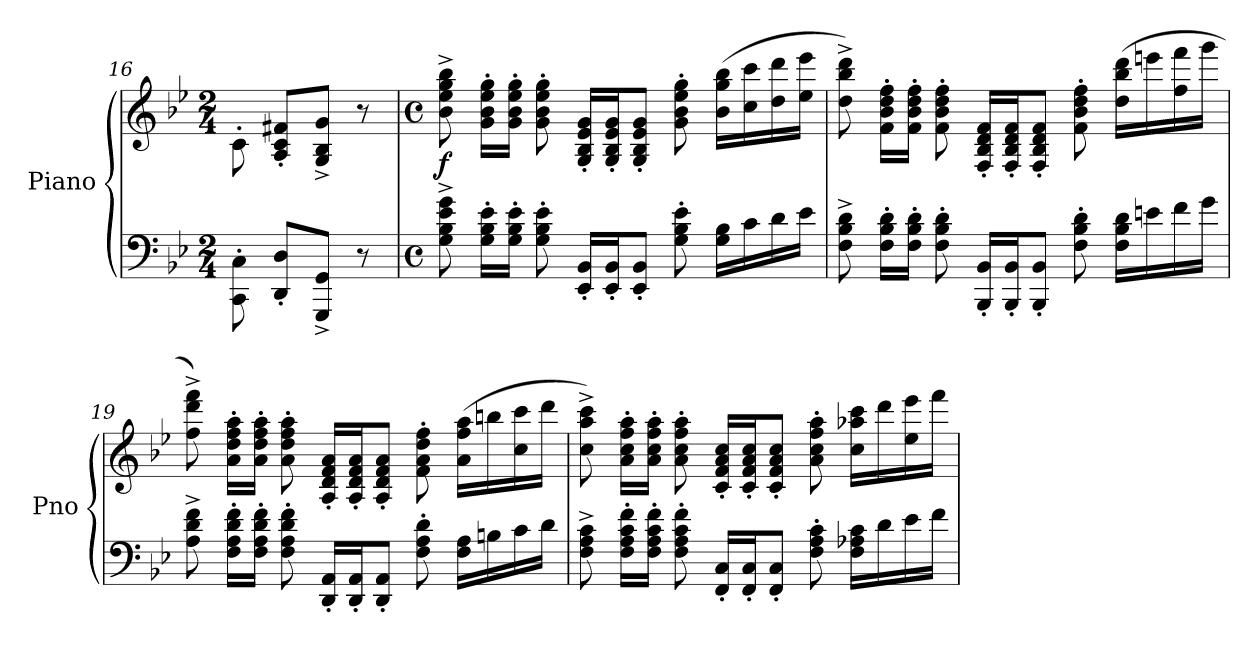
**kern	**kern	**dynam
*part1	*part1	*part1
*staff2	*staff1	*staff1/2
*I"Piano	*	*
*I'Pno	*	*
!!LO:LB:g=z
*clefF4	*clefG2	*
*k[b-e-]	*k[b-e-]	*
*M2/4	*M2/4	*
=16	=16	=16
8CC\' 8C\'	8c'\	.
8DD/' 8D/'L	8A/' 8c/' 8f#X/'L	.
8GGG/^ 8GG/^J	8G/^ 8B-/^ 8g/^J	.
8r	8r	.
=17	=17	=17
*M4/4	*M4/4	*
*met(c)	*met(c)	*
!	!	!LO:DY:b
8G\^ 8B-\^ 8e-\^ 8g\^	8b-\^ 8ee-\^ 8gg\^ 8bb-\^	f
16G\' 16B-\' 16e-\'LL	16g\' 16b-\' 16ee-\' 16gg\'LL	.
16G\' 16B-\' 16e-\'JJ	16g\' 16b-\' 16ee-\' 16gg\'JJ	.
8G\' 8B-\' 8e-\'	8g\' 8b-\' 8ee-\' 8gg\'	.
16EE-/' 16BB-/'LL	16G/' 16B-/' 16e-/' 16g/'LL	.
16EE-/' 16BB-/'J	16G/' 16B-/' 16e-/' 16g/'J	.
8EE-/' 8BB-/'J	8G/' 8B-/' 8e-/' 8g/'J	.
8G\' 8B-\' 8e-\'	8g\' 8b-\' 8ee-\' 8gg\'	.
16G\ 16B-\LL	(>16b-\ 16gg\ 16bb-\LL	.
16c\	16cc\ 16ccc\	.
16d\	16dd\ 16ddd\	.
16e-\JJ	16ee-\ 16eee-\JJ	.
=18	=18	=18
8F\^ 8B-\^ 8d\^	8dd\^ 8bb-\^ 8ddd\^)	.
16F\' 16B-\' 16d\'LL	16f\' 16b-\' 16dd\' 16ff\'LL	.
16F\' 16B-\' 16d\'JJ	16f\' 16b-\' 16dd\' 16ff\'JJ	.
8F\' 8B-\' 8d\'	8f\' 8b-\' 8dd\' 8ff\'	.
16BBB-/' 16BB-/'LL	16F/' 16B-/' 16d/' 16f/'LL	.
16BBB-/' 16BB-/'J	16F/' 16B-/' 16d/' 16f/'J	.
8BBB-/' 8BB-/'J	8F/' 8B-/' 8d/' 8f/'J	.
8F\' 8B-\' 8d\'	8f\' 8b-\' 8dd\' 8ff\'	.
16F\ 16B-\ 16d\LL	(>16dd\ 16bb-\ 16ddd\LL	.
16en\	16eeen\	.
16f\	16ff\ 16fff\	.
16g\JJ	16ggg\JJ	.
!!LO:LB:g=z
=19	=19	=19
8A\^ 8d\^ 8f\^	8ff\^ 8ddd\^ 8fff\^)	.
16F\' 16A\' 16d\' 16f\'LL	16a\' 16dd\' 16ff\' 16aa\'LL	.
16F\' 16A\' 16d\' 16f\'JJ	16a\' 16dd\' 16ff\' 16aa\'JJ	.
8F\' 8A\' 8d\' 8f\'	8a\' 8dd\' 8ff\' 8aa\'	.
16DD/' 16AA/'LL	16A/' 16d/' 16f/' 16a/'LL	.
16DD/' 16AA/'J	16A/' 16d/' 16f/' 16a/'J	.
8DD/' 8AA/'J	8A/' 8d/' 8f/' 8a/'J	.
8F\' 8A\' 8d\'	8f\' 8a\' 8dd\' 8ff\'	.
16F\ 16A\LL	(>16a\ 16ff\ 16aa\LL	.
16Bn\	16bbn\	.
16c\	16cc\ 16ccc\	.
16d\JJ	16ddd\JJ	.
=20	=20	=20
8F\^ 8A\^ 8c\^	8cc\^ 8aa\^ 8ccc\^)	.
16F\' 16A\' 16c\' 16f\'LL	16a\' 16cc\' 16ff\' 16aa\'LL	.
16F\' 16A\' 16c\' 16f\'JJ	16a\' 16cc\' 16ff\' 16aa\'JJ	.
8F\' 8A\' 8c\' 8f\'	8a\' 8cc\' 8ff\' 8aa\'	.
16FF/' 16C/'LL	16c/' 16f/' 16a/' 16cc/'LL	.
16FF/' 16C/'J	16c/' 16f/' 16a/' 16cc/'J	.
8FF/' 8C/'J	8c/' 8f/' 8a/' 8cc/'J	.
8F\' 8A\' 8c\'	8a\' 8cc\' 8ff\' 8aa\'	.
16F\ 16A-X\ 16c\LL	16cc\ 16aa-X\ 16ccc\LL	.
16d\	16ddd\	.
16e-\	16ee-\ 16eee-\	.
16f\JJ	16fff\JJ	.
=	=	=
*-	*-	*-
